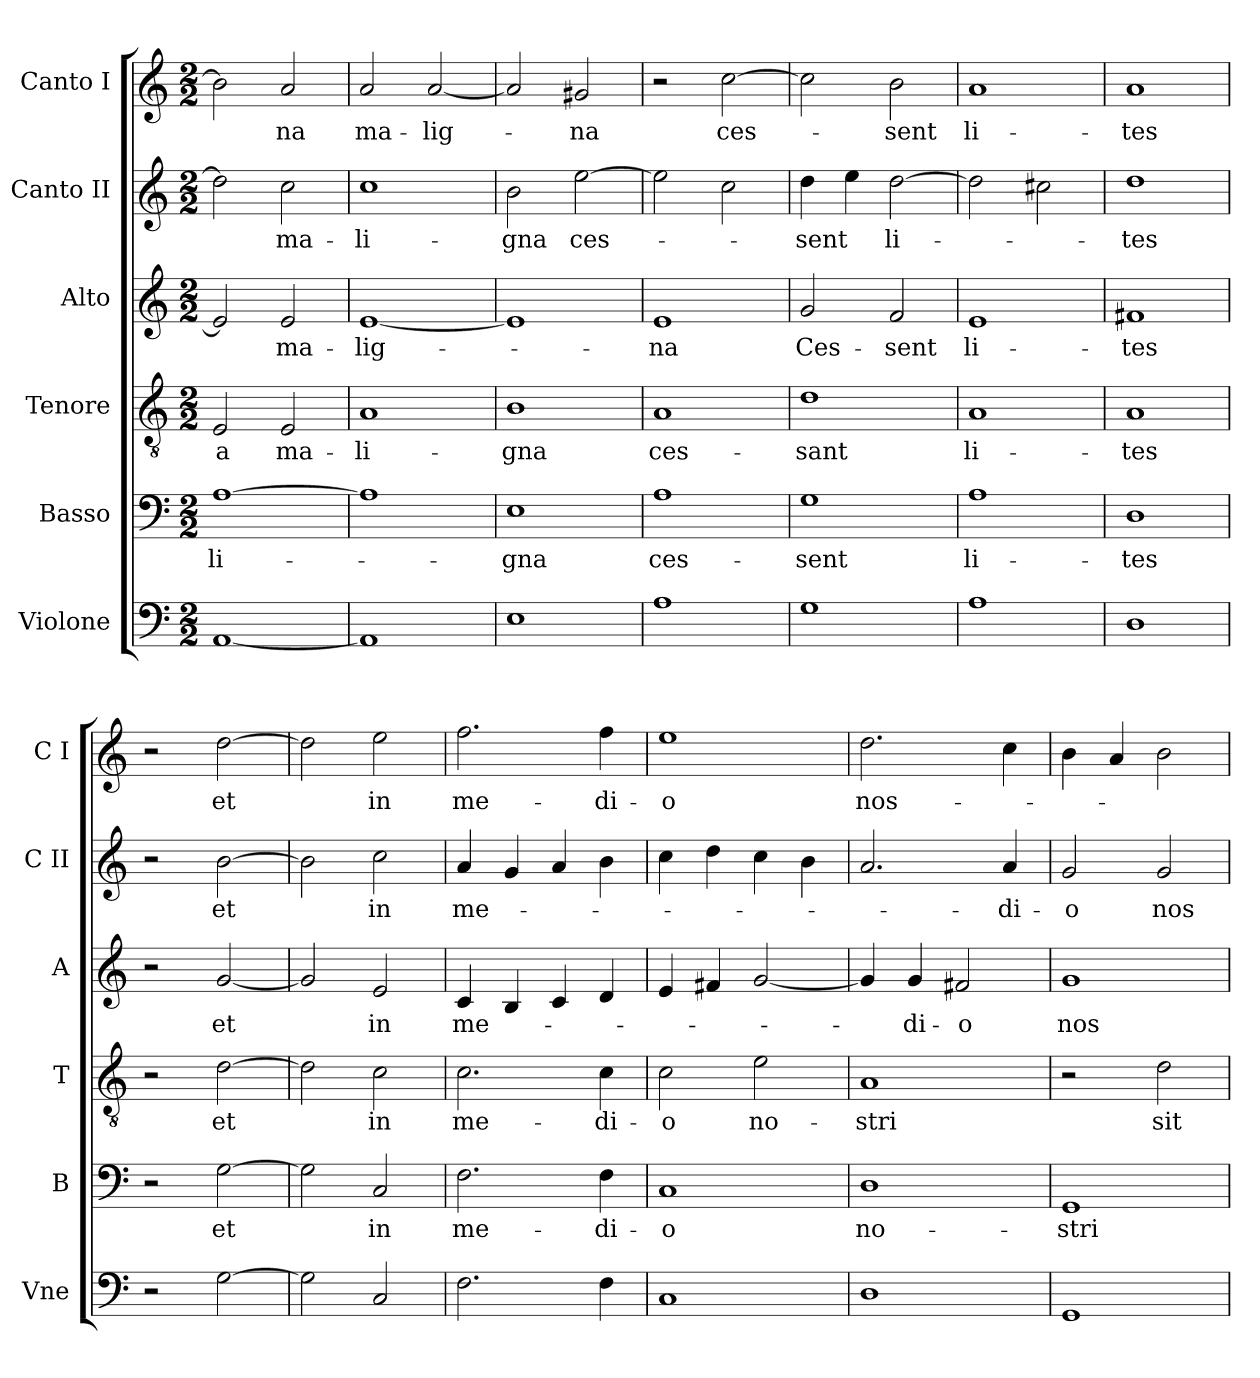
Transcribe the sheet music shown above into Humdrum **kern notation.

**kern	**kern	**text	**kern	**text	**kern	**text	**kern	**text	**kern	**text
*part6	*part5	*part5	*part4	*part4	*part3	*part3	*part2	*part2	*part1	*part1
*staff6	*staff5	*staff5	*staff4	*staff4	*staff3	*staff3	*staff2	*staff2	*staff1	*staff1
*I"Violone	*I"Basso	*	*I"Tenore	*	*I"Alto	*	*I"Canto II	*	*I"Canto I	*
*I'Vne	*I'B	*	*I'T	*	*I'A	*	*I'C II	*	*I'C I	*
*clefF4	*clefF4	*	*clefGv2	*	*clefG2	*	*clefG2	*	*clefG2	*
*k[]	*k[]	*	*k[]	*	*k[]	*	*k[]	*	*k[]	*
*M2/2	*M2/2	*	*M2/2	*	*M2/2	*	*M2/2	*	*M2/2	*
=	=	=	=	=	=	=	=	=	=	=
[1AA	[1A	-li-	2E	-a	2e]	.	2dd]	.	2b]	.
.	.	.	2E	ma-	2e	ma-	2cc	ma-	2a	-na
=	=	=	=	=	=	=	=	=	=	=
1AA]	1A]	.	1A	-li-	[1e	-lig-	1cc	-li-	2a	ma-
.	.	.	.	.	.	.	.	.	[2a	-lig-
=	=	=	=	=	=	=	=	=	=	=
1E	1E	-gna	1B	-gna	1e]	.	2b	-gna	2a]	.
.	.	.	.	.	.	.	[2ee	ces-	2g#X	-na
=	=	=	=	=	=	=	=	=	=	=
1A	1A	ces-	1A	ces-	1e	-na	2ee]	.	2r	.
.	.	.	.	.	.	.	2cc	.	[2cc	ces-
=	=	=	=	=	=	=	=	=	=	=
1G	1G	-sent	1d	-sant	2g	Ces-	4dd	-sent	2cc]	.
.	.	.	.	.	.	.	4ee	.	.	.
.	.	.	.	.	2f	-sent	[2dd	li-	2b	-sent
=	=	=	=	=	=	=	=	=	=	=
1A	1A	li-	1A	li-	1e	li-	2dd]	.	1a	li-
.	.	.	.	.	.	.	2cc#X	.	.	.
=	=	=	=	=	=	=	=	=	=	=
1D	1D	-tes	1A	-tes	1f#X	-tes	1dd	-tes	1a	-tes
=	=	=	=	=	=	=	=	=	=	=
2r	2r	.	2r	.	2r	.	2r	.	2r	.
[2G	[2G	et	[2d	et	[2g	et	[2b	et	[2dd	et
=	=	=	=	=	=	=	=	=	=	=
2G]	2G]	.	2d]	.	2g]	.	2b]	.	2dd]	.
2C	2C	in	2c	in	2e	in	2cc	in	2ee	in
=	=	=	=	=	=	=	=	=	=	=
2.F	2.F	me-	2.c	me-	4c	me-	4a	me-	2.ff	me-
.	.	.	.	.	4B	.	4g	.	.	.
.	.	.	.	.	4c	.	4a	.	.	.
4F	4F	-di-	4c	-di-	4d	.	4b	.	4ff	-di-
=	=	=	=	=	=	=	=	=	=	=
1C	1C	-o	2c	-o	4e	.	4cc	.	1ee	-o
.	.	.	.	.	4f#X	.	4dd	.	.	.
.	.	.	2e	no-	[2g	.	4cc	.	.	.
.	.	.	.	.	.	.	4b	.	.	.
=	=	=	=	=	=	=	=	=	=	=
1D	1D	no-	1A	-stri	4g]	.	2.a	.	2.dd	nos-
.	.	.	.	.	4g	-di-	.	.	.	.
.	.	.	.	.	2f#X	-o	.	.	.	.
.	.	.	.	.	.	.	4a	-di-	4cc	.
=	=	=	=	=	=	=	=	=	=	=
1GG	1GG	-stri	2r	.	1g	nos-	2g	-o	4b	.
.	.	.	.	.	.	.	.	.	4a	.
.	.	.	2d	sit	.	.	2g	nos-	2b	.
=	=	=	=	=	=	=	=	=	=	=
*-	*-	*-	*-	*-	*-	*-	*-	*-	*-	*-
